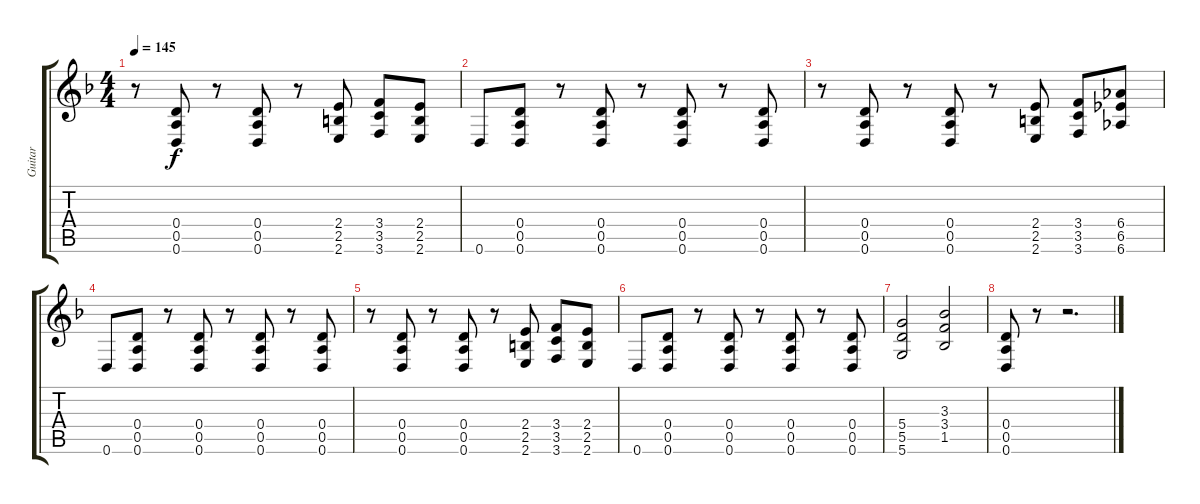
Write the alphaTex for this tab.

\track ("Guitar" "Guitar") {instrument distortionguitar}
\staff {score tabs}
\tuning (E4 B3 G3 D3 A2 D2) {hide}
\ts (4 4)
\tempo 145
\clef g2
\ks f
r.8{dy f} (0.4 0.5 0.6).8 r.8 (0.4 0.5 0.6).8 r.8 (2.4 2.5 2.6).8 (3.4 3.5 3.6).8 (2.4 2.5 2.6).8 |
0.6.8 (0.4 0.5 0.6).8 r.8 (0.4 0.5 0.6).8 r.8 (0.4 0.5 0.6).8 r.8 (0.4 0.5 0.6).8 |
r.8 (0.4 0.5 0.6).8 r.8 (0.4 0.5 0.6).8 r.8 (2.4 2.5 2.6).8 (3.4 3.5 3.6).8 (6.4 6.5 6.6).8 |
0.6.8 (0.4 0.5 0.6).8 r.8 (0.4 0.5 0.6).8 r.8 (0.4 0.5 0.6).8 r.8 (0.4 0.5 0.6).8 |
r.8 (0.4 0.5 0.6).8 r.8 (0.4 0.5 0.6).8 r.8 (2.4 2.5 2.6).8 (3.4 3.5 3.6).8 (2.4 2.5 2.6).8 |
0.6.8 (0.4 0.5 0.6).8 r.8 (0.4 0.5 0.6).8 r.8 (0.4 0.5 0.6).8 r.8 (0.4 0.5 0.6).8 |
(5.4 5.5 5.6).2 (3.3 3.4 1.5).2 |
(0.4 0.5 0.6).8 r.8 r.2{d}
